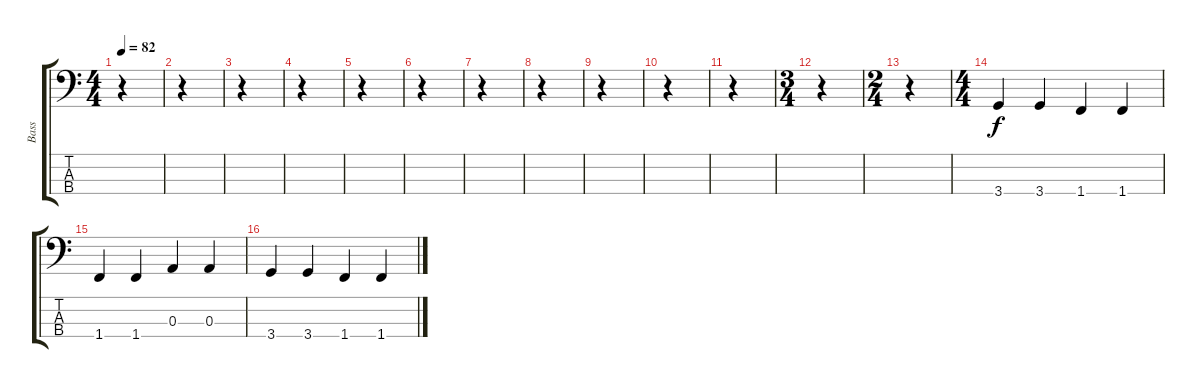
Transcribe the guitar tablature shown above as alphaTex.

\track ("Bass" "Bass") {instrument acousticbass}
\staff {score tabs}
\tuning (G2 D2 A1 E1) {hide}
\ts (4 4)
\tempo 82
\clef f4
\ks c
r.4{dy f} |
r.4 |
r.4 |
r.4 |
r.4 |
r.4 |
r.4 |
r.4 |
r.4 |
r.4 |
r.4 |
\ts (3 4)
r.4 |
\ts (2 4)
r.4 |
\ts (4 4)
3.4.4 3.4.4 1.4.4 1.4.4 |
1.4.4 1.4.4 0.3.4 0.3.4 |
3.4.4 3.4.4 1.4.4 1.4.4
